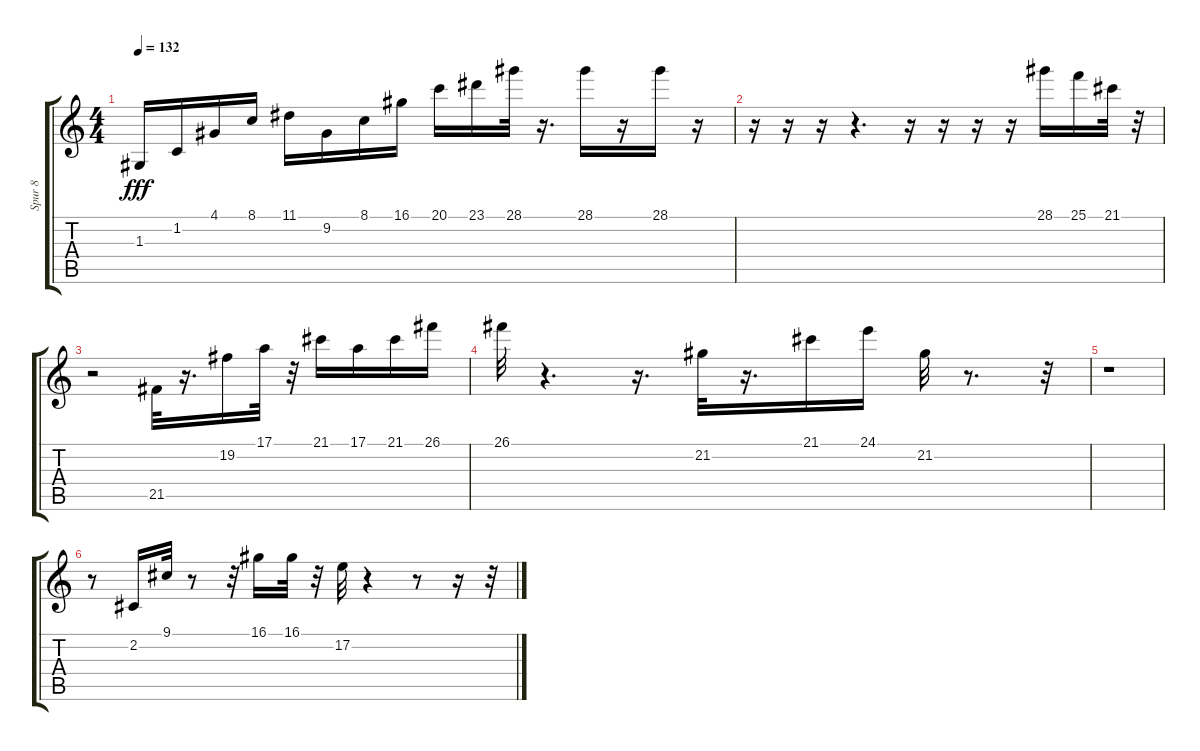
\track ("Spur 8" "Spur 8") {instrument marimba}
\staff {score tabs}
\tuning (E4 B3 G3 D3 A2 E2) {hide}
\ts (4 4)
\tempo 132
\clef g2
\ks c
1.3.16{dy fff} 1.2.16 4.1.16 8.1.16 11.1.16 9.2.16 8.1.16 16.1.16 20.1.16 23.1.16 28.1.32 r.16{d} 28.1.16 r.16 28.1.16 r.16 |
r.16 r.16 r.16 r.4{d} r.16 r.16 r.16 r.16 28.1.16 25.1.16 21.1.32 r.32 |
r.2 21.5.32 r.16{d} 19.2.16 17.1.32 r.32 21.1.16 17.1.16 21.1.16 26.1.16 |
26.1.32 r.4{d} r.16{d} 21.2.32 r.16{d} 21.1.16 24.1.16 21.2.32 r.8{d} r.32 |
r.1 |
r.8 2.2.16 9.1.32 r.8 r.32 16.1.16 16.1.32 r.32 17.2.32 r.4 r.8 r.16 r.32
